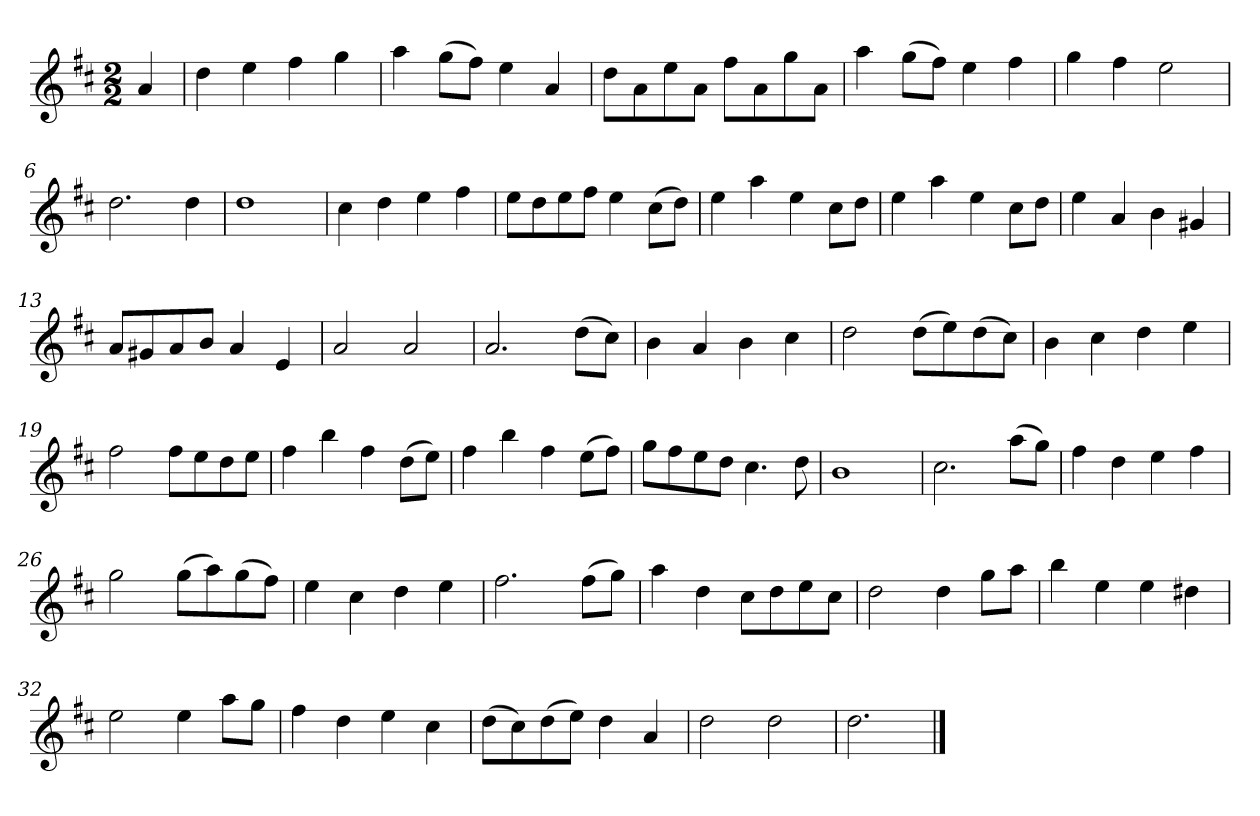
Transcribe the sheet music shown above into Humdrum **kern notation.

**kern
*part1
*staff1
*k[f#c#]
*M2/2
*MM120
=
4a
=1
4dd
4ee
4ff#
4gg
=2
4aa
(8ggL
8ff#J)
4ee
4a
=3
8ddL
8a
8ee
8aJ
8ff#L
8a
8gg
8aJ
=4
4aa
(8ggL
8ff#J)
4ee
4ff#
=5
4gg
4ff#
2ee
=6
2.dd
4dd
=7
1dd
=8
4cc#
4dd
4ee
4ff#
=9
8eeL
8dd
8ee
8ff#J
4ee
(8cc#L
8ddJ)
=10
4ee
4aa
4ee
8cc#L
8ddJ
=11
4ee
4aa
4ee
8cc#L
8ddJ
=12
4ee
4a
4b
4g#X
=13
8aL
8g#X
8a
8bJ
4a
4e
=14
2a
2a
=15
2.a
(8ddL
8cc#J)
=16
4b
4a
4b
4cc#
=17
2dd
(8ddL
8ee)
(8dd
8cc#J)
=18
4b
4cc#
4dd
4ee
=19
2ff#
8ff#L
8ee
8dd
8eeJ
=20
4ff#
4bb
4ff#
(8ddL
8eeJ)
=21
4ff#
4bb
4ff#
(8eeL
8ff#J)
=22
8ggL
8ff#
8ee
8ddJ
4.cc#
8dd
=23
1b
=24
2.cc#
(8aaL
8ggJ)
=25
4ff#
4dd
4ee
4ff#
=26
2gg
(8ggL
8aa)
(8gg
8ff#J)
=27
4ee
4cc#
4dd
4ee
=28
2.ff#
(8ff#L
8ggJ)
=29
4aa
4dd
8cc#L
8dd
8ee
8cc#J
=30
2dd
4dd
8ggL
8aaJ
=31
4bb
4ee
4ee
4dd#X
=32
2ee
4ee
8aaL
8ggJ
=33
4ff#
4dd
4ee
4cc#
=34
(8ddL
8cc#)
(8dd
8eeJ)
4dd
4a
=35
2dd
2dd
=36
2.dd
==
*-
